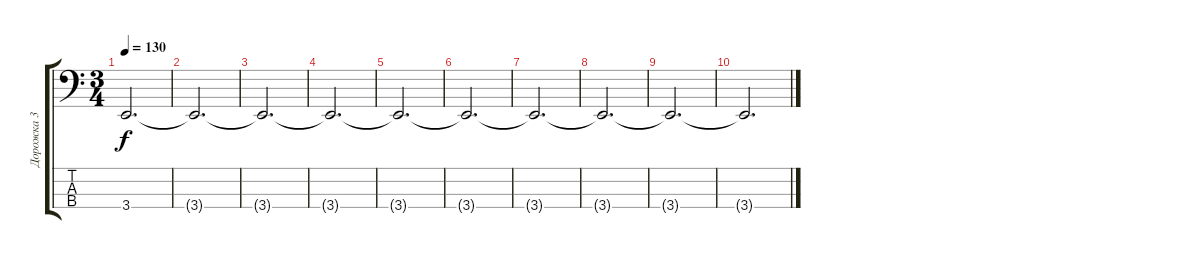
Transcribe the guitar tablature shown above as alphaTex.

\track ("Дорожка 3" "Дорожка 3") {instrument slapbass1}
\staff {score tabs}
\tuning (Gb2 Db2 Ab1 Db1) {hide}
\ts (3 4)
\tempo 130
\clef f4
\ks c
3.4{t}.2{d dy f} |
3.4{t}.2{d} |
3.4{t}.2{d} |
3.4{t}.2{d} |
3.4{t}.2{d} |
3.4{t}.2{d} |
3.4{t}.2{d} |
3.4{t}.2{d} |
3.4{t}.2{d} |
3.4{t}.2{d}
